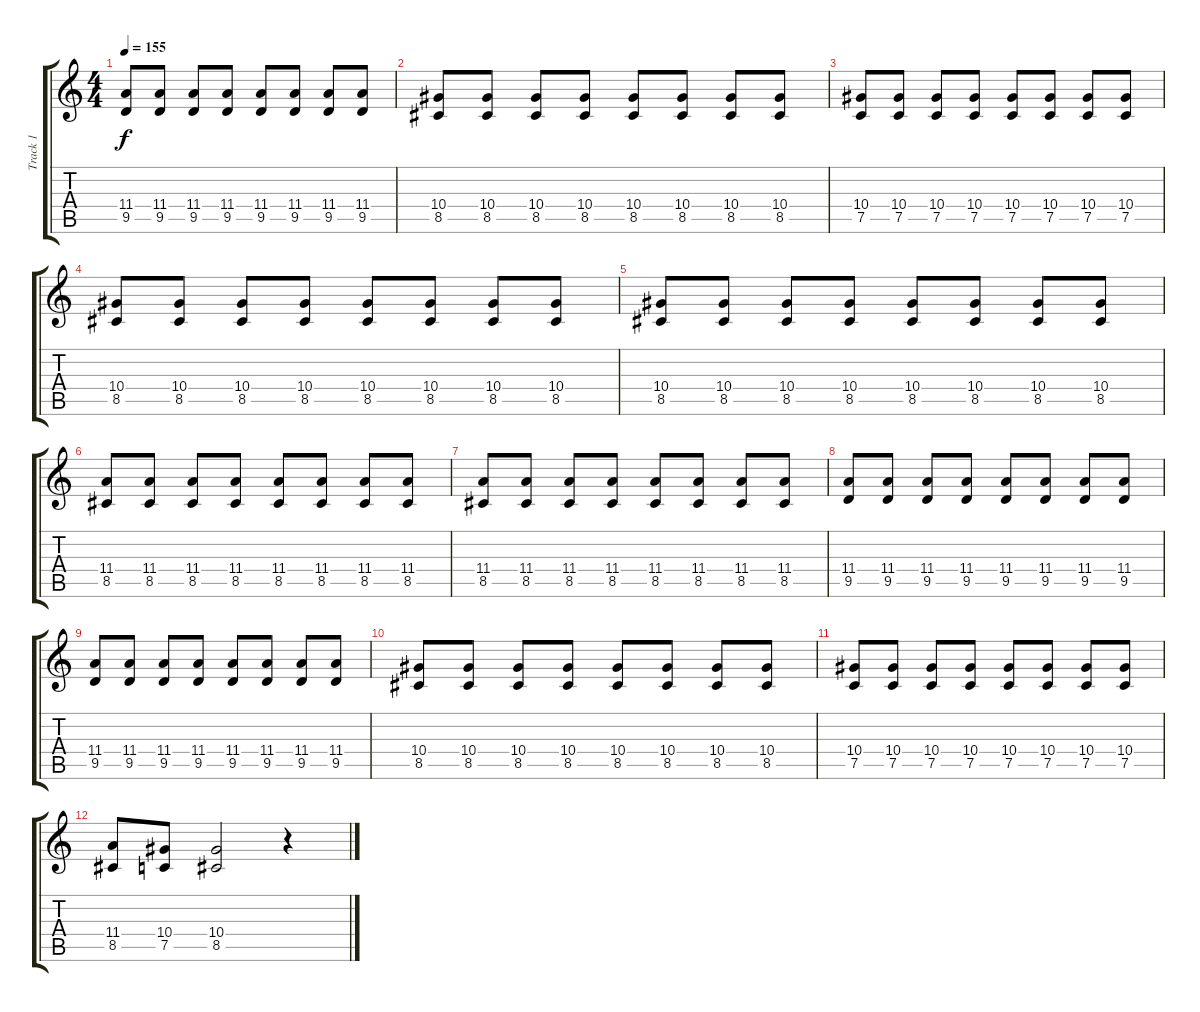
\track ("Track 1" "Track 1") {instrument distortionguitar}
\staff {score tabs}
\tuning (C4 G3 Eb3 Bb2 F2 C2) {hide}
\ts (4 4)
\tempo 155
\clef g2
\ks c
(11.4 9.5).8{dy f} (11.4 9.5).8 (11.4 9.5).8 (11.4 9.5).8 (11.4 9.5).8 (11.4 9.5).8 (11.4 9.5).8 (11.4 9.5).8 |
(10.4 8.5).8 (10.4 8.5).8 (10.4 8.5).8 (10.4 8.5).8 (10.4 8.5).8 (10.4 8.5).8 (10.4 8.5).8 (10.4 8.5).8 |
(10.4 7.5).8 (10.4 7.5).8 (10.4 7.5).8 (10.4 7.5).8 (10.4 7.5).8 (10.4 7.5).8 (10.4 7.5).8 (10.4 7.5).8 |
(10.4 8.5).8 (10.4 8.5).8 (10.4 8.5).8 (10.4 8.5).8 (10.4 8.5).8 (10.4 8.5).8 (10.4 8.5).8 (10.4 8.5).8 |
(10.4 8.5).8 (10.4 8.5).8 (10.4 8.5).8 (10.4 8.5).8 (10.4 8.5).8 (10.4 8.5).8 (10.4 8.5).8 (10.4 8.5).8 |
(11.4 8.5).8 (11.4 8.5).8 (11.4 8.5).8 (11.4 8.5).8 (11.4 8.5).8 (11.4 8.5).8 (11.4 8.5).8 (11.4 8.5).8 |
(11.4 8.5).8 (11.4 8.5).8 (11.4 8.5).8 (11.4 8.5).8 (11.4 8.5).8 (11.4 8.5).8 (11.4 8.5).8 (11.4 8.5).8 |
(11.4 9.5).8 (11.4 9.5).8 (11.4 9.5).8 (11.4 9.5).8 (11.4 9.5).8 (11.4 9.5).8 (11.4 9.5).8 (11.4 9.5).8 |
(11.4 9.5).8 (11.4 9.5).8 (11.4 9.5).8 (11.4 9.5).8 (11.4 9.5).8 (11.4 9.5).8 (11.4 9.5).8 (11.4 9.5).8 |
(10.4 8.5).8 (10.4 8.5).8 (10.4 8.5).8 (10.4 8.5).8 (10.4 8.5).8 (10.4 8.5).8 (10.4 8.5).8 (10.4 8.5).8 |
(10.4 7.5).8 (10.4 7.5).8 (10.4 7.5).8 (10.4 7.5).8 (10.4 7.5).8 (10.4 7.5).8 (10.4 7.5).8 (10.4 7.5).8 |
(11.4 8.5).8 (10.4 7.5).8 (10.4 8.5).2 r.4
